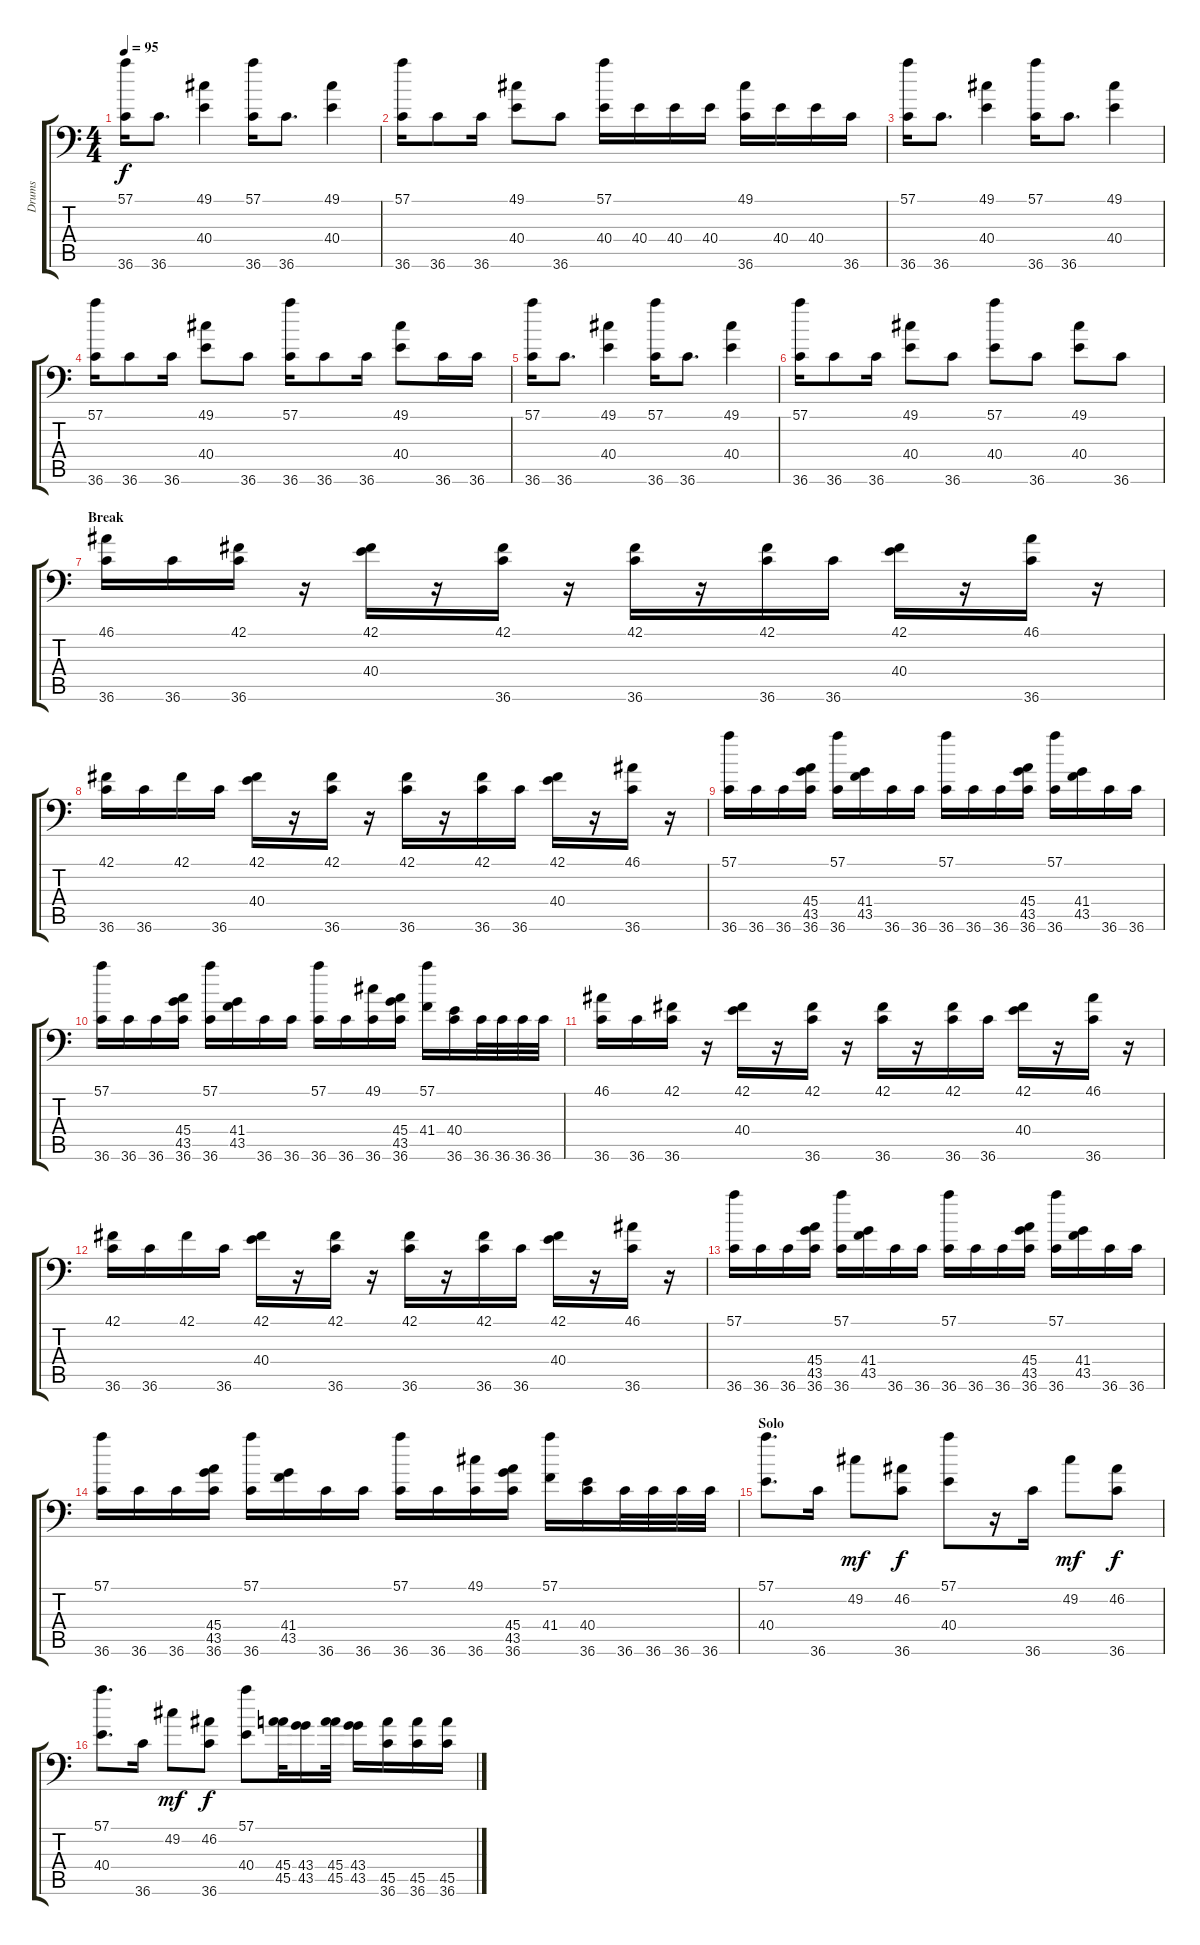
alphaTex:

\track ("Drums" "Drums") {instrument acousticgrandpiano}
\staff {score tabs}
\tuning (C-1 C-1 C-1 C-1 C-1 C-1) {hide}
\ts (4 4)
\tempo 95
\clef f4
\ks c
(57.1 36.6).16{dy f} 36.6.8{d} (49.1 40.4).4 (57.1 36.6).16 36.6.8{d} (49.1 40.4).4 |
(57.1 36.6).16 36.6.8 36.6.16 (49.1 40.4).8 36.6.8 (57.1 40.4).16 40.4.16 40.4.16 40.4.16 (49.1 36.6).16 40.4.16 40.4.16 36.6.16 |
(57.1 36.6).16 36.6.8{d} (49.1 40.4).4 (57.1 36.6).16 36.6.8{d} (49.1 40.4).4 |
(57.1 36.6).16 36.6.8 36.6.16 (49.1 40.4).8 36.6.8 (57.1 36.6).16 36.6.8 36.6.16 (49.1 40.4).8 36.6.16 36.6.16 |
(57.1 36.6).16 36.6.8{d} (49.1 40.4).4 (57.1 36.6).16 36.6.8{d} (49.1 40.4).4 |
(57.1 36.6).16 36.6.8 36.6.16 (49.1 40.4).8 36.6.8 (57.1 40.4).8 36.6.8 (49.1 40.4).8 36.6.8 |
\section ("" "Break")
(46.1 36.6).16 36.6.16 (42.1 36.6).16 r.16 (42.1 40.4).16 r.16 (42.1 36.6).16 r.16 (42.1 36.6).16 r.16 (42.1 36.6).16 36.6.16 (42.1 40.4).16 r.16 (46.1 36.6).16 r.16 |
(42.1 36.6).16 36.6.16 42.1.16 36.6.16 (42.1 40.4).16 r.16 (42.1 36.6).16 r.16 (42.1 36.6).16 r.16 (42.1 36.6).16 36.6.16 (42.1 40.4).16 r.16 (46.1 36.6).16 r.16 |
(57.1 36.6).16 36.6.16 36.6.16 (45.4 43.5 36.6).16 (57.1 36.6).16 (41.4 43.5).16 36.6.16 36.6.16 (57.1 36.6).16 36.6.16 36.6.16 (45.4 43.5 36.6).16 (57.1 36.6).16 (41.4 43.5).16 36.6.16 36.6.16 |
(57.1 36.6).16 36.6.16 36.6.16 (45.4 43.5 36.6).16 (57.1 36.6).16 (41.4 43.5).16 36.6.16 36.6.16 (57.1 36.6).16 36.6.16 (49.1 36.6).16 (45.4 43.5 36.6).16 (57.1 41.4).16 (40.4 36.6).16 36.6.32 36.6.32 36.6.32 36.6.32 |
(46.1 36.6).16 36.6.16 (42.1 36.6).16 r.16 (42.1 40.4).16 r.16 (42.1 36.6).16 r.16 (42.1 36.6).16 r.16 (42.1 36.6).16 36.6.16 (42.1 40.4).16 r.16 (46.1 36.6).16 r.16 |
(42.1 36.6).16 36.6.16 42.1.16 36.6.16 (42.1 40.4).16 r.16 (42.1 36.6).16 r.16 (42.1 36.6).16 r.16 (42.1 36.6).16 36.6.16 (42.1 40.4).16 r.16 (46.1 36.6).16 r.16 |
(57.1 36.6).16 36.6.16 36.6.16 (45.4 43.5 36.6).16 (57.1 36.6).16 (41.4 43.5).16 36.6.16 36.6.16 (57.1 36.6).16 36.6.16 36.6.16 (45.4 43.5 36.6).16 (57.1 36.6).16 (41.4 43.5).16 36.6.16 36.6.16 |
(57.1 36.6).16 36.6.16 36.6.16 (45.4 43.5 36.6).16 (57.1 36.6).16 (41.4 43.5).16 36.6.16 36.6.16 (57.1 36.6).16 36.6.16 (49.1 36.6).16 (45.4 43.5 36.6).16 (57.1 41.4).16 (40.4 36.6).16 36.6.32 36.6.32 36.6.32 36.6.32 |
\section ("" "Solo")
(57.1 40.4).8{d} 36.6.16 49.2.8{dy mf} (46.2 36.6).8{dy f} (57.1 40.4).8 r.16 36.6.16 49.2.8{dy mf} (46.2 36.6).8{dy f} |
(57.1 40.4).8{d} 36.6.16 49.2.8{dy mf} (46.2 36.6).8{dy f} (57.1 40.4).8 (45.4 45.5).32 (43.4 43.5).16 (45.4 45.5).32 (43.4 43.5).16 (45.5 36.6).16 (45.5 36.6).16 (45.5 36.6).16
